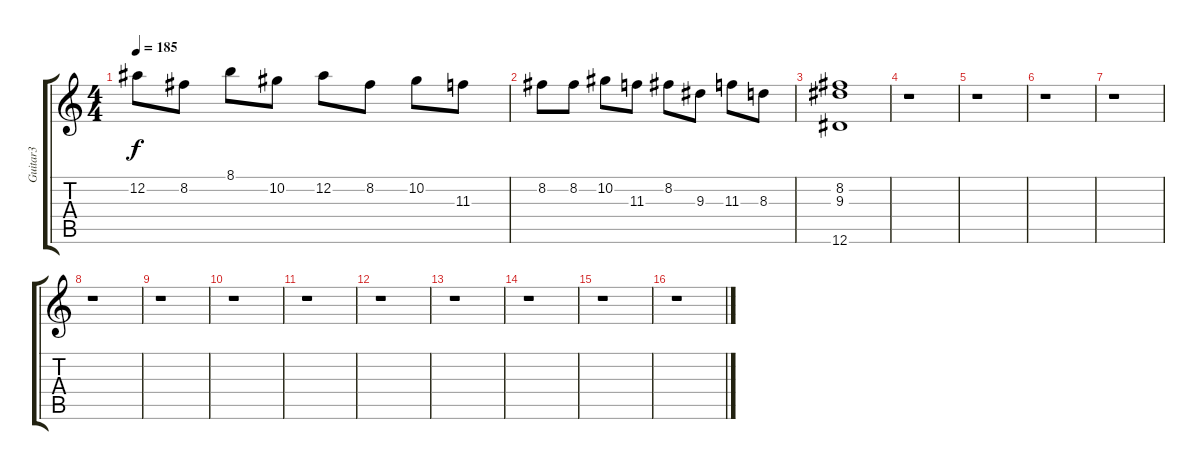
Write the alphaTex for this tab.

\track ("Guitar3" "Guitar3") {instrument distortionguitar}
\staff {score tabs}
\tuning (Eb4 Bb3 Gb3 Db3 Ab2 Eb2) {hide}
\ts (4 4)
\tempo 185
\clef g2
\ks c
12.2.8{dy f} 8.2.8 8.1.8 10.2.8 12.2.8 8.2.8 10.2.8 11.3.8 |
8.2.8 8.2.8 10.2.8 11.3.8 8.2.8 9.3.8 11.3.8 8.3.8 |
(8.2 9.3 12.6).1 |
r.1 |
r.1 |
r.1 |
r.1 |
r.1 |
r.1 |
r.1 |
r.1 |
r.1 |
r.1 |
r.1 |
r.1 |
r.1
